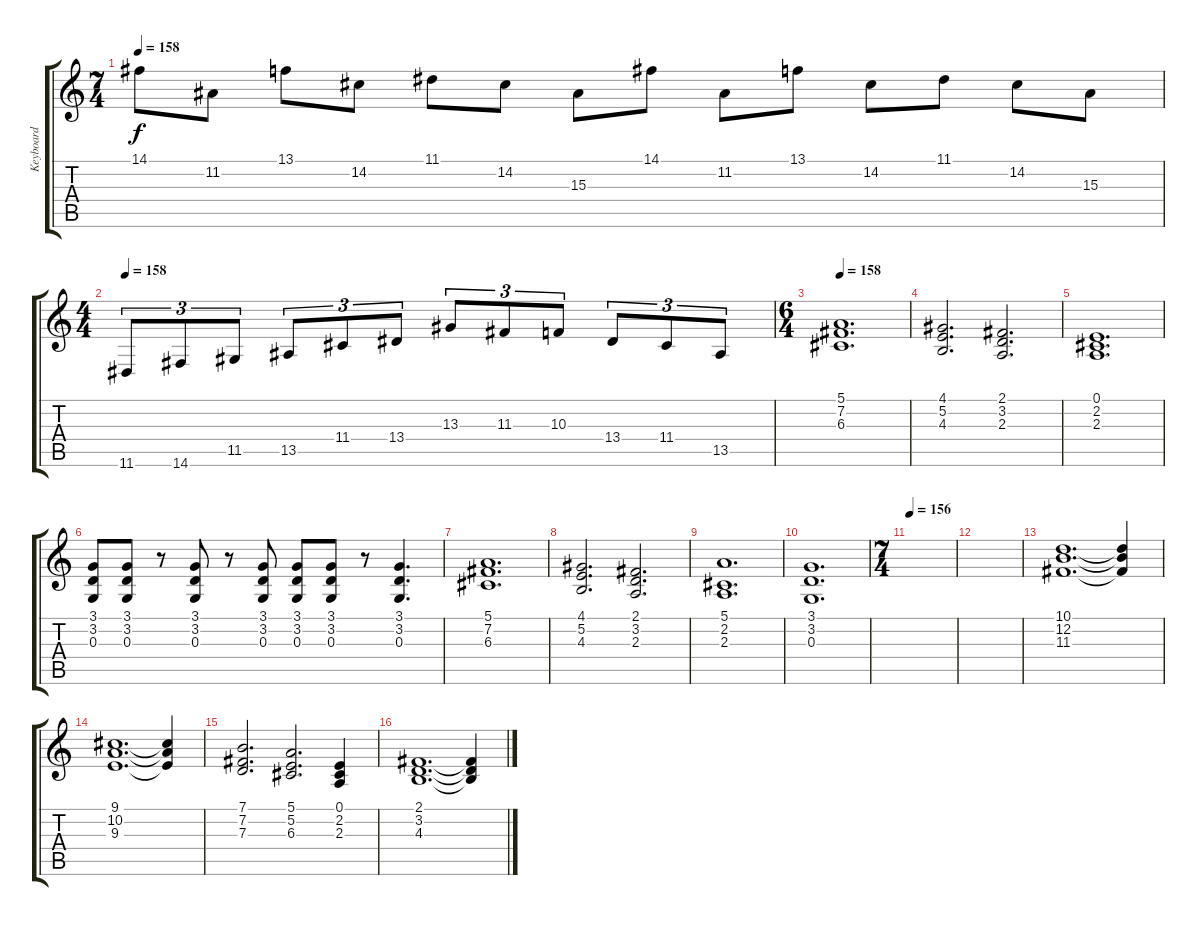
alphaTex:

\track ("Keyboard" "Keyboard") {instrument violin}
\staff {score tabs}
\tuning (E4 B3 G3 D3 A2 E2) {hide}
\ts (7 4)
\tempo 158
\clef g2
\ks c
14.1.8{dy f} 11.2.8 13.1.8 14.2.8 11.1.8 14.2.8 15.3.8 14.1.8 11.2.8 13.1.8 14.2.8 11.1.8 14.2.8 15.3.8 |
\ts (4 4)
\tempo 158
11.6.8{tu (3 2) volume 10 instrument pad1newage} 14.6.8{tu (3 2)} 11.5.8{tu (3 2)} 13.5.8{tu (3 2)} 11.4.8{tu (3 2)} 13.4.8{tu (3 2)} 13.3.8{tu (3 2)} 11.3.8{tu (3 2)} 10.3.8{tu (3 2)} 13.4.8{tu (3 2)} 11.4.8{tu (3 2)} 13.5.8{tu (3 2)} |
\ts (6 4)
\tempo 158
(5.1 7.2 6.3).1{d volume 9 instrument choiraahs} |
(4.1 5.2 4.3).2{d} (2.1 3.2 2.3).2{d} |
(0.1 2.2 2.3).1{d} |
(3.1 3.2 0.3).8 (3.1 3.2 0.3).8 r.8 (3.1 3.2 0.3).8 r.8 (3.1 3.2 0.3).8 (3.1 3.2 0.3).8 (3.1 3.2 0.3).8 r.8 (3.1 3.2 0.3).4{d} |
(5.1 7.2 6.3).1{d} |
(4.1 5.2 4.3).2{d} (2.1 3.2 2.3).2{d} |
(5.1 2.2 2.3).1{d} |
(3.1 3.2 0.3).1{d} |
\ts (7 4)
\tempo 156
|
|
(10.1 12.2 11.3).1{d volume 10 instrument choiraahs} (10.1{t} 12.2{t} 11.3{t}).4 |
(9.1 10.2 9.3).1{d} (9.1{t} 10.2{t} 9.3{t}).4 |
(7.1 7.2 7.3).2{d} (5.1 5.2 6.3).2{d} (0.1 2.2 2.3).4 |
(2.1 3.2 4.3).1{d} (2.1{t} 3.2{t} 4.3{t}).4
